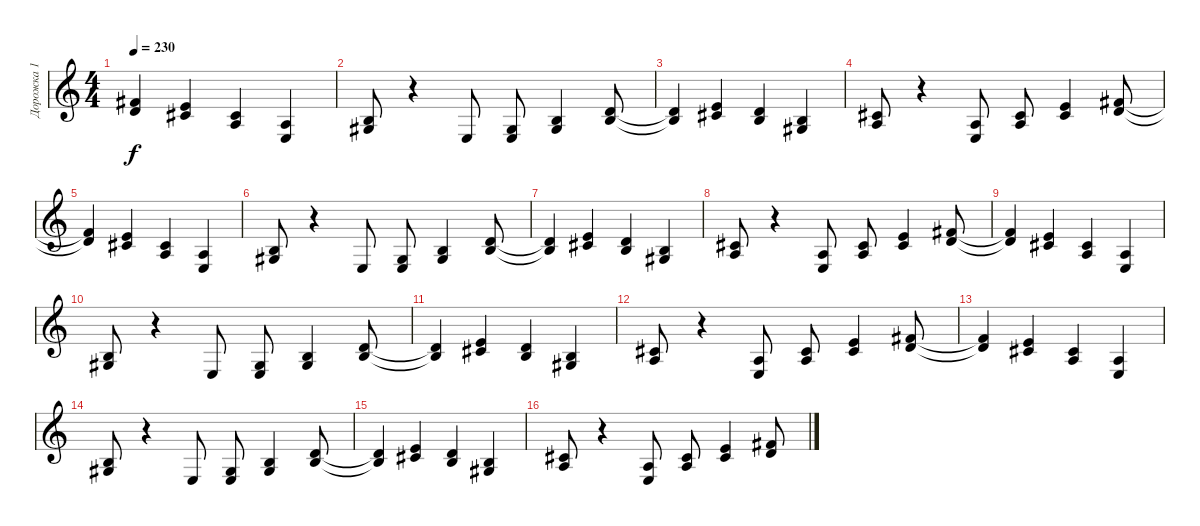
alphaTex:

\track ("Дорожка 1" "Дорожка 1") {instrument brightacousticpiano}
\staff {score}
\tuning (E4 B3 G3 D3 A2 E2) {hide}
\ts (4 4)
\tempo 230
\clef g2
\ks c
(2.1{t} 3.2{t}).4{dy f} (0.1 2.2).4 (2.2 2.3).4 (2.3 2.4).4 |
(0.2 1.3).8 r.4 2.4.8 (1.3 2.4).8 (0.2 1.3).4 (3.2 4.3).8 |
(3.2{t} 4.3{t}).4 (0.1 2.2).4 (3.2 4.3).4 (0.2 1.3).4 |
(2.2 2.3).8 r.4 (2.3 2.4).8 (2.2 2.3).8 (0.1 2.2).4 (2.1 3.2).8 |
(2.1{t} 3.2{t}).4 (0.1 2.2).4 (2.2 2.3).4 (2.3 2.4).4 |
(0.2 1.3).8 r.4 2.4.8 (1.3 2.4).8 (0.2 1.3).4 (3.2 4.3).8 |
(3.2{t} 4.3{t}).4 (0.1 2.2).4 (3.2 4.3).4 (0.2 1.3).4 |
(2.2 2.3).8 r.4 (2.3 2.4).8 (2.2 2.3).8 (0.1 2.2).4 (2.1 3.2).8 |
(2.1{t} 3.2{t}).4 (0.1 2.2).4 (2.2 2.3).4 (2.3 2.4).4 |
(0.2 1.3).8 r.4 2.4.8 (1.3 2.4).8 (0.2 1.3).4 (3.2 4.3).8 |
(3.2{t} 4.3{t}).4 (0.1 2.2).4 (3.2 4.3).4 (0.2 1.3).4 |
(2.2 2.3).8 r.4 (2.3 2.4).8 (2.2 2.3).8 (0.1 2.2).4 (2.1 3.2).8 |
(2.1{t} 3.2{t}).4 (0.1 2.2).4 (2.2 2.3).4 (2.3 2.4).4 |
(0.2 1.3).8 r.4 2.4.8 (1.3 2.4).8 (0.2 1.3).4 (3.2 4.3).8 |
(3.2{t} 4.3{t}).4 (0.1 2.2).4 (3.2 4.3).4 (0.2 1.3).4 |
(2.2 2.3).8 r.4 (2.3 2.4).8 (2.2 2.3).8 (0.1 2.2).4 (2.1 3.2).8
